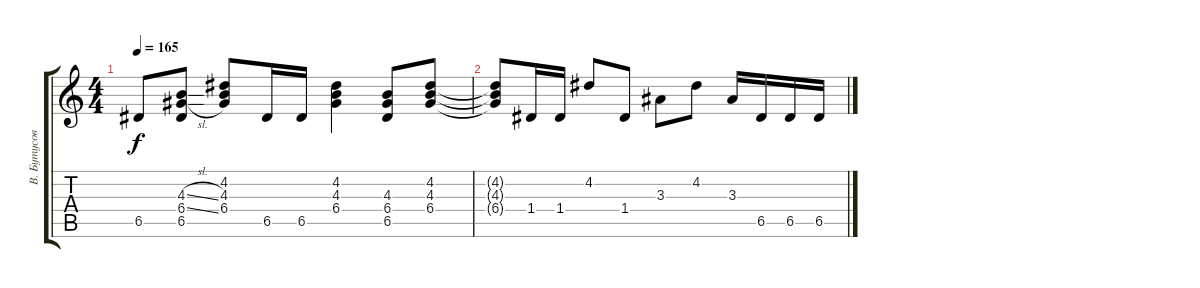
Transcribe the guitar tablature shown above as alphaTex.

\track ("В. Бутусов" "В. Бутусов") {instrument electricguitarclean}
\staff {score tabs}
\tuning (E4 B3 G3 D3 A2 E2) {hide}
\ts (4 4)
\tempo 165
\clef g2
\ks c
6.5.8{dy f} (4.3{sl} 6.4{sl} 6.5).8 (4.2 4.3 6.4).8 6.5.16 6.5.16 (4.2 4.3 6.4).4 (4.3 6.4 6.5).8 (4.2 4.3 6.4).8 |
(4.2{t} 4.3{t} 6.4{t}).8 1.4.16 1.4.16 4.2.8 1.4.8 3.3.8 4.2.8 3.3.16 6.5.16 6.5.16 6.5.16
